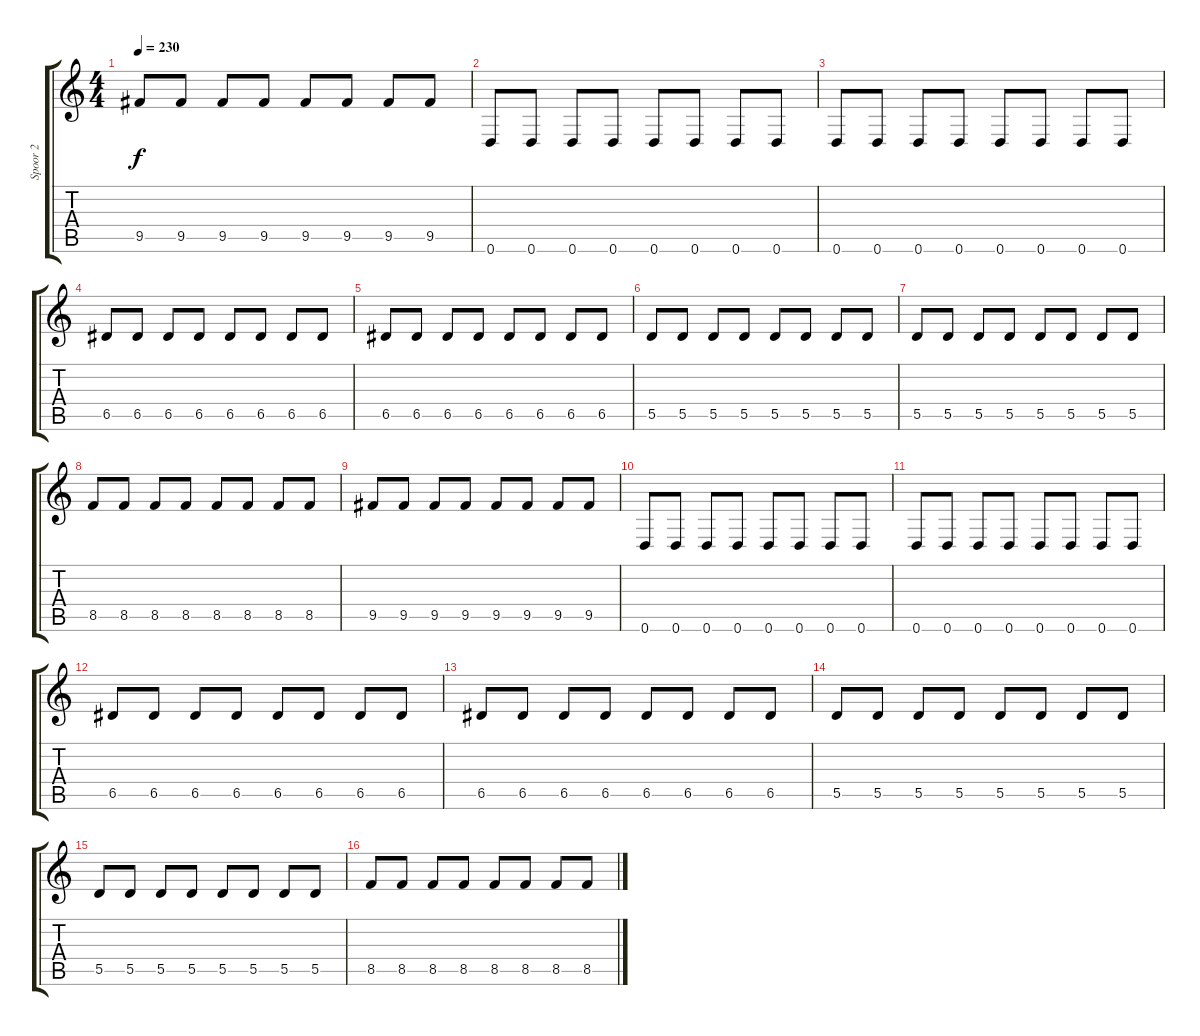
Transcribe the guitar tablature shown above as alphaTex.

\track ("Spoor 2" "Spoor 2") {instrument distortionguitar}
\staff {score tabs}
\tuning (E4 B3 G3 D3 A2 D2) {hide}
\ts (4 4)
\tempo 230
\clef g2
\ks c
9.5.8{dy f} 9.5.8 9.5.8 9.5.8 9.5.8 9.5.8 9.5.8 9.5.8 |
0.6.8 0.6.8 0.6.8 0.6.8 0.6.8 0.6.8 0.6.8 0.6.8 |
0.6.8 0.6.8 0.6.8 0.6.8 0.6.8 0.6.8 0.6.8 0.6.8 |
6.5.8 6.5.8 6.5.8 6.5.8 6.5.8 6.5.8 6.5.8 6.5.8 |
6.5.8 6.5.8 6.5.8 6.5.8 6.5.8 6.5.8 6.5.8 6.5.8 |
5.5.8 5.5.8 5.5.8 5.5.8 5.5.8 5.5.8 5.5.8 5.5.8 |
5.5.8 5.5.8 5.5.8 5.5.8 5.5.8 5.5.8 5.5.8 5.5.8 |
8.5.8 8.5.8 8.5.8 8.5.8 8.5.8 8.5.8 8.5.8 8.5.8 |
9.5.8 9.5.8 9.5.8 9.5.8 9.5.8 9.5.8 9.5.8 9.5.8 |
0.6.8 0.6.8 0.6.8 0.6.8 0.6.8 0.6.8 0.6.8 0.6.8 |
0.6.8 0.6.8 0.6.8 0.6.8 0.6.8 0.6.8 0.6.8 0.6.8 |
6.5.8 6.5.8 6.5.8 6.5.8 6.5.8 6.5.8 6.5.8 6.5.8 |
6.5.8 6.5.8 6.5.8 6.5.8 6.5.8 6.5.8 6.5.8 6.5.8 |
5.5.8 5.5.8 5.5.8 5.5.8 5.5.8 5.5.8 5.5.8 5.5.8 |
5.5.8 5.5.8 5.5.8 5.5.8 5.5.8 5.5.8 5.5.8 5.5.8 |
8.5.8 8.5.8 8.5.8 8.5.8 8.5.8 8.5.8 8.5.8 8.5.8
